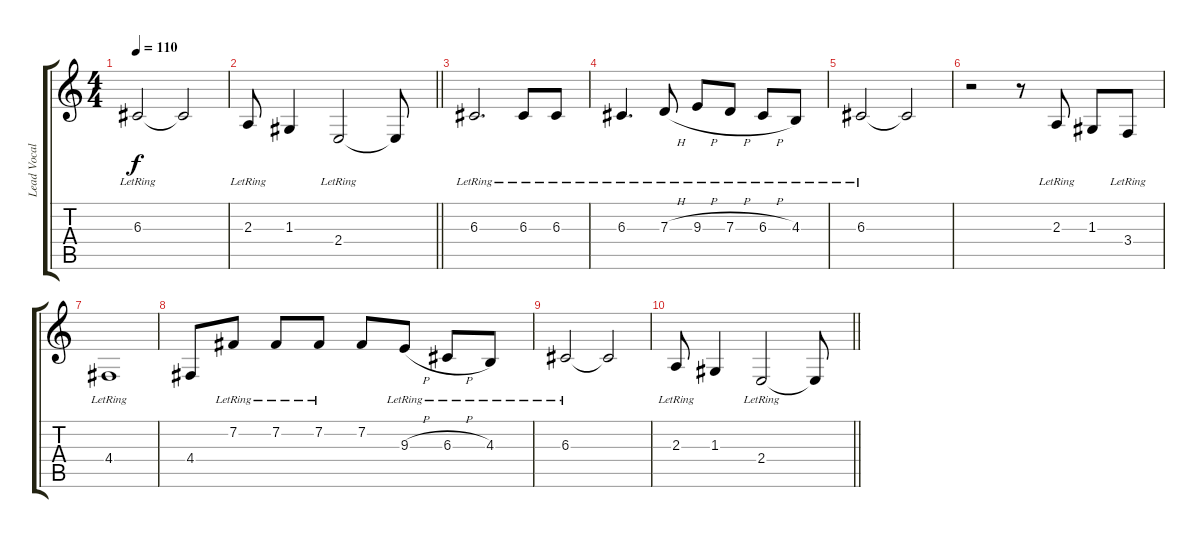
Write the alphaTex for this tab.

\track ("Lead Vocals" "Lead Vocal") {instrument clarinet}
\staff {score tabs}
\tuning (E4 B3 G3 D3 A2 D2) {hide}
\ts (4 4)
\tempo 110
\clef g2
\ks c
6.3{lr}.2{dy f} 6.3{t}.2 |
\barLineRight lightlight
2.3{lr}.8 1.3.4 2.4{lr}.2 2.4{t}.8 |
6.3{lr}.2{d} 6.3{lr}.8 6.3{lr}.8 |
6.3{lr}.4{d} 7.3{h lr}.8 9.3{h lr}.8 7.3{h lr}.8 6.3{h lr}.8 4.3{lr}.8 |
6.3{lr}.2 6.3{t}.2 |
r.2 r.8 2.3{lr}.8 1.3.8 3.4{lr}.8 |
4.4{lr}.1 |
4.4.8 7.2{lr}.8 7.2{lr}.8 7.2{lr}.8 7.2.8 9.3{h lr}.8 6.3{h lr}.8 4.3{lr}.8 |
6.3{lr}.2 6.3{t}.2 |
\barLineRight lightlight
2.3{lr}.8 1.3.4 2.4{lr}.2 2.4{t}.8
